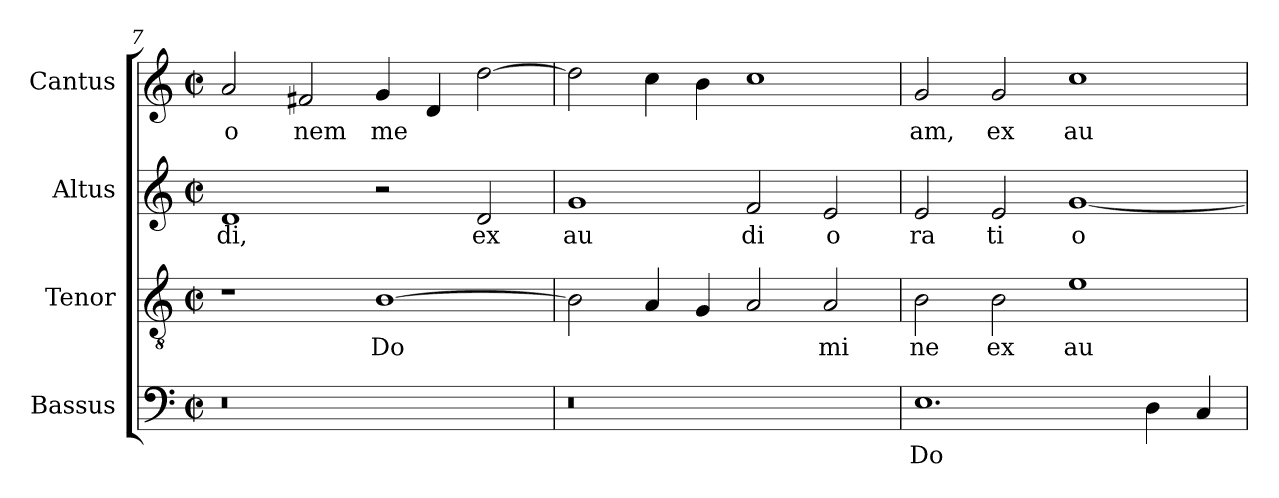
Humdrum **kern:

**kern	**text	**kern	**text	**kern	**text	**kern	**text
*part4	*part4	*part3	*part3	*part2	*part2	*part1	*part1
*staff4	*staff4	*staff3	*staff3	*staff2	*staff2	*staff1	*staff1
*I"Bassus	*	*I"Tenor	*	*I"Altus	*	*I"Cantus	*
!!LO:LB:g=z
*clefF4	*	*clefGv2	*	*clefG2	*	*clefG2	*
*M2/2	*	*M2/2	*	*M2/2	*	*M2/2	*
*met(c|)	*	*met(c|)	*	*met(c|)	*	*met(c|)	*
=7	=7	=7	=7	=7	=7	=7	=7
!	!	!	!	!	!LO:LY:b:cj	!	!LO:LY:b:cj
0r	.	1r	.	1d	di,	2a/	-o
!	!	!	!	!	!	!	!LO:LY:b:cj
.	.	.	.	.	.	2f#X/	nem
!	!	!	!LO:LY:b:cj	!	!	!	!LO:LY:b
.	.	[>1B	Do	2r	.	4g/	me
.	.	.	.	.	.	4d/	.
!	!	!	!	!	!LO:LY:b:cj	!	!
.	.	.	.	2d/	ex	[>2dd\	.
=8	=8	=8	=8	=8	=8	=8	=8
!	!	!	!	!	!LO:LY:b:cj	!	!
0r	.	2B\]	.	1g	au	2dd\]	.
.	.	4A/	.	.	.	4cc\	.
.	.	4G/	.	.	.	4b\	.
!	!	!	!	!	!LO:LY:b:cj	!	!
.	.	2A/	.	2f/	di	1cc	.
!	!	!	!LO:LY:b:cj	!	!LO:LY:b:cj	!	!
.	.	2A/	mi	2e/	o	.	.
=9	=9	=9	=9	=9	=9	=9	=9
!	!LO:LY:b:cj	!	!LO:LY:b:cj	!	!LO:LY:b:cj	!	!LO:LY:b:cj
1.E	Do	2B\	ne	2e/	ra	2g/	am,
!	!	!	!LO:LY:b:cj	!	!LO:LY:b:cj	!	!LO:LY:b:cj
.	.	2B\	ex	2e/	ti	2g/	ex
!	!	!	!LO:LY:b:cj	!	!LO:LY:b:rj	!	!LO:LY:b:cj
.	.	1e	au	[<1g	o	1cc	au
4D\	.	.	.	.	.	.	.
4C/	.	.	.	.	.	.	.
=	=	=	=	=	=	=	=
*-	*-	*-	*-	*-	*-	*-	*-
